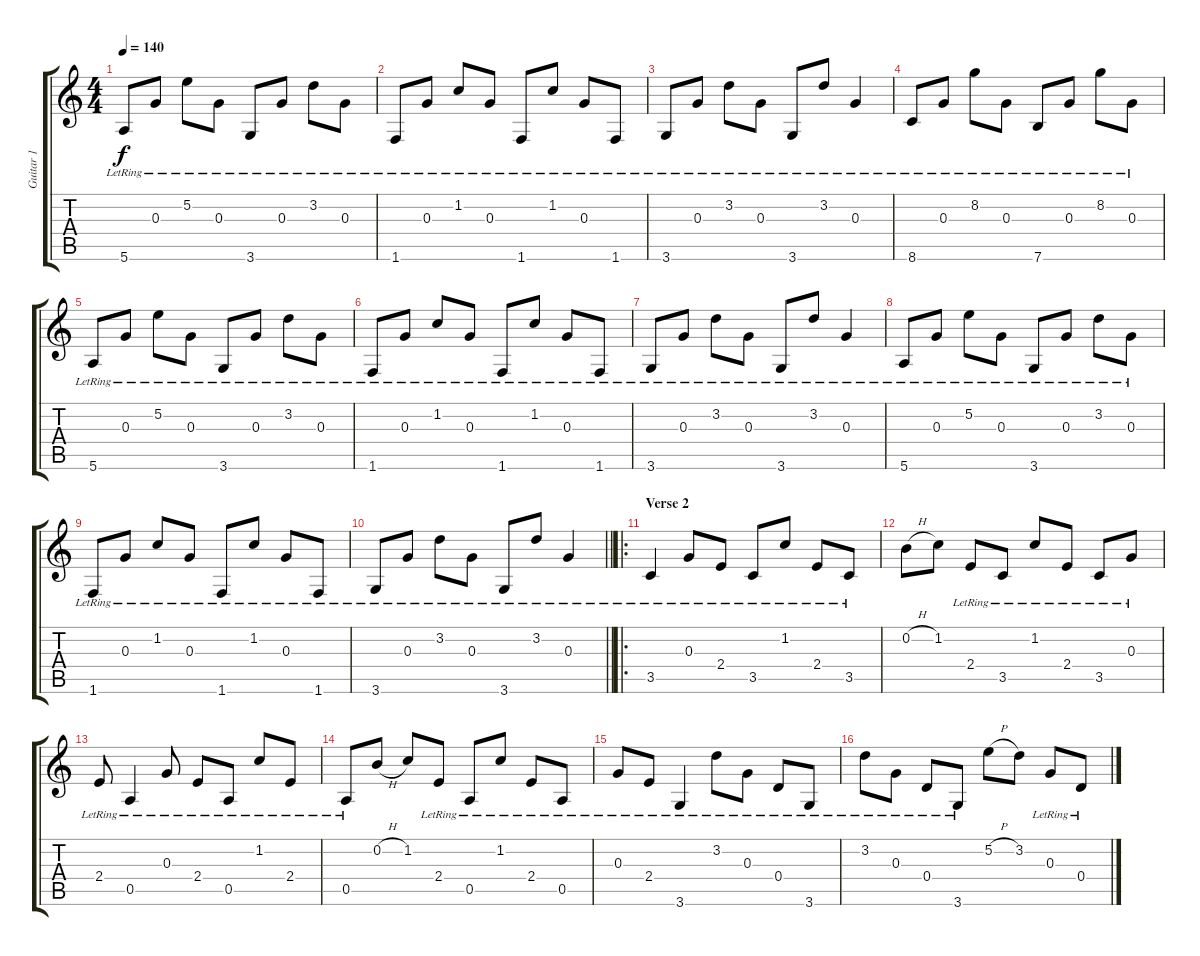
\track ("Guitar 1" "Guitar 1") {instrument acousticguitarnylon}
\staff {score tabs}
\tuning (E4 B3 G3 D3 A2 E2) {hide}
\ts (4 4)
\tempo 140
\clef g2
\ks c
5.6{lr}.8{dy f} 0.3{lr}.8 5.2{lr}.8 0.3{lr}.8 3.6{lr}.8 0.3{lr}.8 3.2{lr}.8 0.3{lr}.8 |
1.6{lr}.8 0.3{lr}.8 1.2{lr}.8 0.3{lr}.8 1.6{lr}.8 1.2{lr}.8 0.3{lr}.8 1.6{lr}.8 |
3.6{lr}.8 0.3{lr}.8 3.2{lr}.8 0.3{lr}.8 3.6{lr}.8 3.2{lr}.8 0.3{lr}.4 |
8.6{lr}.8 0.3{lr}.8 8.2{lr}.8 0.3{lr}.8 7.6{lr}.8 0.3{lr}.8 8.2{lr}.8 0.3{lr}.8 |
5.6{lr}.8 0.3{lr}.8 5.2{lr}.8 0.3{lr}.8 3.6{lr}.8 0.3{lr}.8 3.2{lr}.8 0.3{lr}.8 |
1.6{lr}.8 0.3{lr}.8 1.2{lr}.8 0.3{lr}.8 1.6{lr}.8 1.2{lr}.8 0.3{lr}.8 1.6{lr}.8 |
3.6{lr}.8 0.3{lr}.8 3.2{lr}.8 0.3{lr}.8 3.6{lr}.8 3.2{lr}.8 0.3{lr}.4 |
5.6{lr}.8 0.3{lr}.8 5.2{lr}.8 0.3{lr}.8 3.6{lr}.8 0.3{lr}.8 3.2{lr}.8 0.3{lr}.8 |
1.6{lr}.8 0.3{lr}.8 1.2{lr}.8 0.3{lr}.8 1.6{lr}.8 1.2{lr}.8 0.3{lr}.8 1.6{lr}.8 |
\barLineRight lightlight
3.6{lr}.8 0.3{lr}.8 3.2{lr}.8 0.3{lr}.8 3.6{lr}.8 3.2{lr}.8 0.3{lr}.4 |
\ro
\section ("" "Verse 2")
3.5{lr}.4 0.3{lr}.8 2.4{lr}.8 3.5{lr}.8 1.2{lr}.8 2.4{lr}.8 3.5{lr}.8 |
0.2{h}.8 1.2.8 2.4{lr}.8 3.5{lr}.8 1.2{lr}.8 2.4{lr}.8 3.5{lr}.8 0.3{lr}.8 |
2.4{lr}.8 0.5{lr}.4 0.3{lr}.8 2.4{lr}.8 0.5{lr}.8 1.2{lr}.8 2.4{lr}.8 |
0.5{lr}.8 0.2{h}.8 1.2.8 2.4{lr}.8 0.5{lr}.8 1.2{lr}.8 2.4{lr}.8 0.5{lr}.8 |
0.3{lr}.8 2.4{lr}.8 3.6{lr}.4 3.2{lr}.8 0.3{lr}.8 0.4{lr}.8 3.6{lr}.8 |
3.2{lr}.8 0.3{lr}.8 0.4{lr}.8 3.6{lr}.8 5.2{h}.8 3.2.8 0.3{lr}.8 0.4{lr}.8
